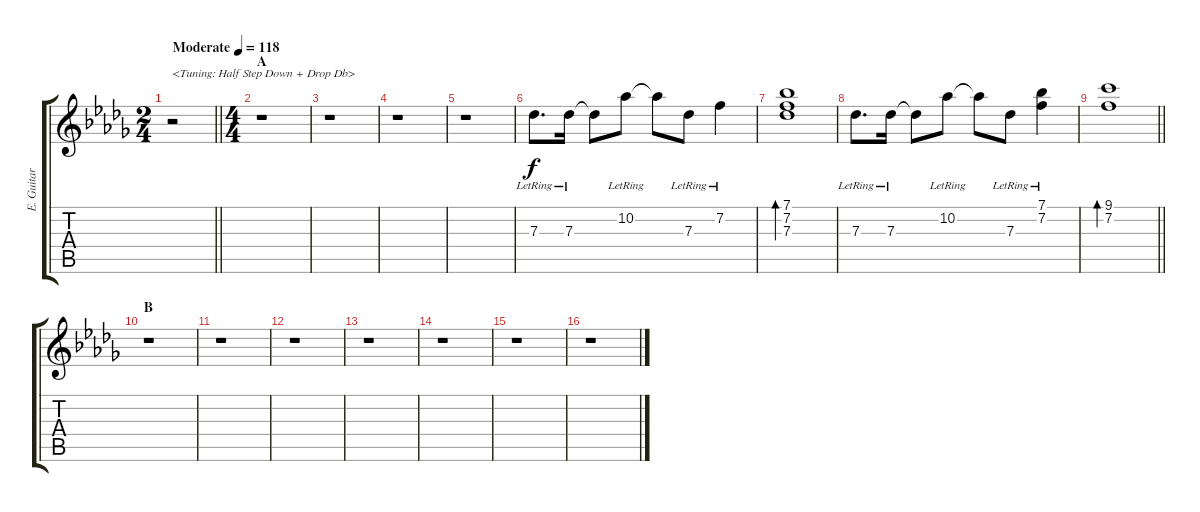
\track ("E. Guitar IV" "E. Guitar ") {instrument electricguitarclean}
\staff {score tabs}
\tuning (Eb4 Bb3 Gb3 Db3 Ab2 Db2) {hide}
\ts (2 4)
\tempo (118 "Moderate")
\clef g2
\barLineRight lightlight
\ks db
r.2{txt "<Tuning: Half Step Down + Drop Db>" dy f instrument electricguitarclean} |
\ts (4 4)
\section ("" "A")
r.1 |
r.1 |
r.1 |
r.1 |
7.3{lr}.8{d} 7.3{lr}.16 7.3{t}.8 10.2{lr}.8 10.2{t}.8 7.3{lr}.8 7.2{lr}.4 |
(7.1 7.2 7.3).1{bd 120} |
7.3{lr}.8{d} 7.3{lr}.16 7.3{t}.8 10.2{lr}.8 10.2{t}.8 7.3{lr}.8 (7.1{lr} 7.2{lr}).4 |
\barLineRight lightlight
(9.1 7.2).1{bd 120} |
\section ("" "B")
r.1 |
r.1 |
r.1 |
r.1 |
r.1 |
r.1 |
r.1
